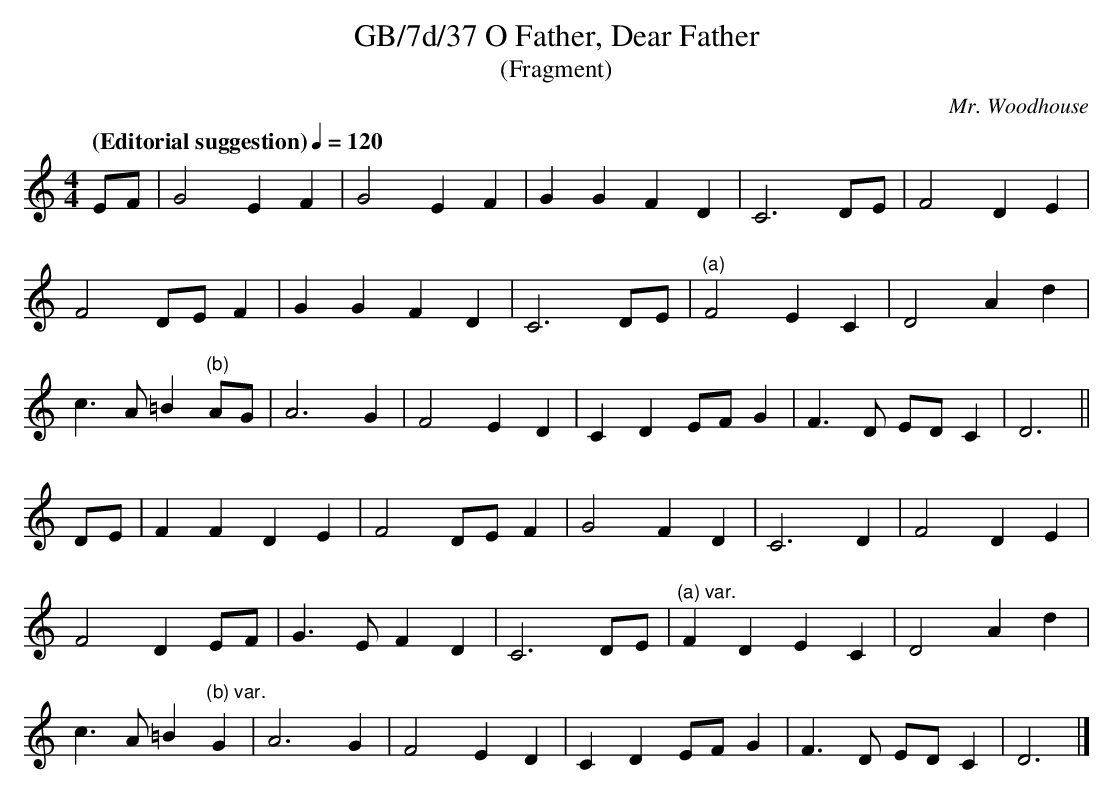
X:1
T:GB/7d/37 O Father, Dear Father
T:(Fragment)
C:Mr. Woodhouse
L:1/4
M:4/4
Q:"(Editorial suggestion)" 1/4=120
K:Ddor
E/F/ | G2 E F | G2 E F | G G F D | C3 D/E/ | F2 D E |
F2 D/E/ F | G G F D | C3 D/E/ |"^(a)"F2 E C | D2 A d |
c3/2 A/ =B "^(b)"A/G/ | A3 G | F2 E D | C D E/F/ G | F3/2 D/ E/D/ C |D3 ||
D/E/ | F F D E | F2 D/E/ F | G2 F D | C3 D | F2 D E |
F2 D E/F/ | G3/2 E/ F D | C3 D/E/ |"^(a) var."F D E C | D2 A d |
c3/2 A/ =B "^(b) var."G | A3 G | F2 E D | C D E/F/ G | F3/2 D/ E/D/ C | D3 |]
